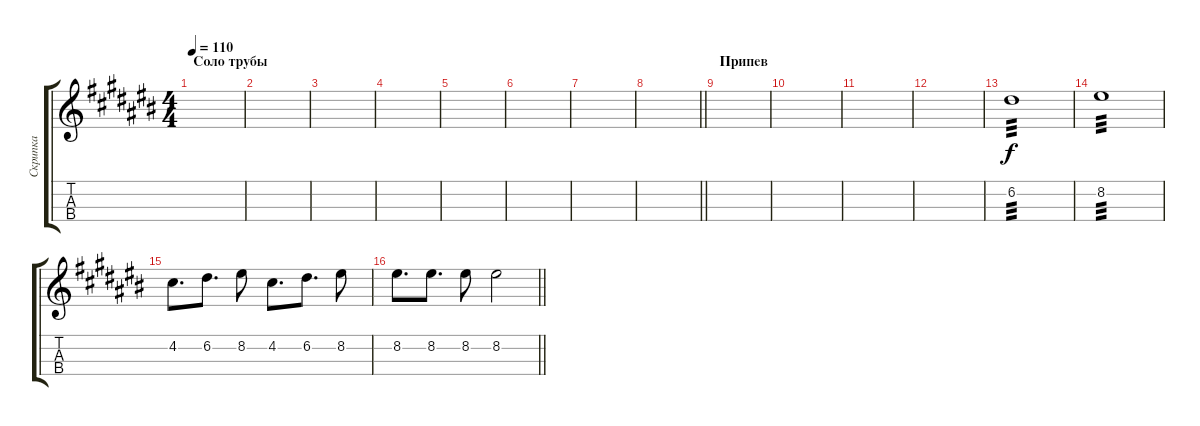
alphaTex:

\track ("Скрипка" "Скрипка") {instrument violin}
\staff {score tabs}
\tuning (E5 A4 D4 G3) {hide}
\ts (4 4)
\section ("" "Соло трубы")
\tempo 110
\clef g2
\ks a#minor
|
|
|
|
|
|
|
\barLineRight lightlight
|
\section ("" "Припев")
|
|
|
|
6.2.1{tp 3} |
8.2.1{tp 3} |
4.2.8{d} 6.2.8{d} 8.2.8 4.2.8{d} 6.2.8{d} 8.2.8 |
\barLineRight lightlight
8.2.8{d} 8.2.8{d} 8.2.8 8.2.2
